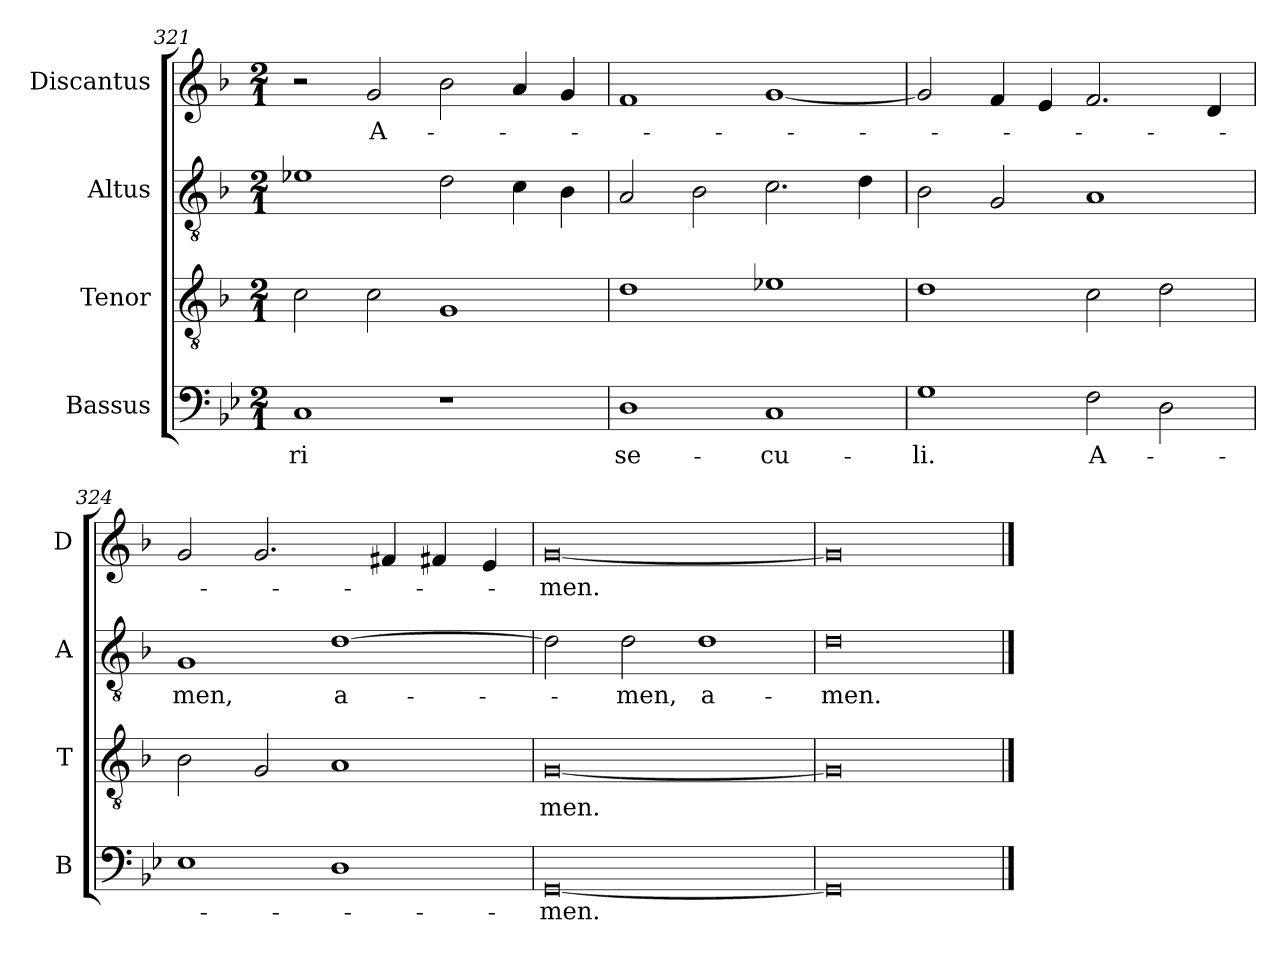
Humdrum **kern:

**kern	**text	**kern	**text	**kern	**text	**kern	**text
*part4	*part4	*part3	*part3	*part2	*part2	*part1	*part1
*staff4	*staff4	*staff3	*staff3	*staff2	*staff2	*staff1	*staff1
*I"Bassus	*	*I"Tenor	*	*I"Altus	*	*I"Discantus	*
*I'B	*	*I'T	*	*I'A	*	*I'D	*
*clefF4	*	*clefGv2	*	*clefGv2	*	*clefG2	*
*k[b-e-]	*	*k[b-]	*	*k[b-]	*	*k[b-]	*
*M2/1	*	*M2/1	*	*M2/1	*	*M2/1	*
=321	=321	=321	=321	=321	=321	=321	=321
1C	-ri	2c	.	1e-X	.	2r	.
.	.	2c	.	.	.	2g	A-
1r	.	1G	.	2d	.	2b-	.
.	.	.	.	4c	.	4a	.
.	.	.	.	4B-	.	4g	.
=322	=322	=322	=322	=322	=322	=322	=322
1D	se-	1d	.	2A	.	1f	.
.	.	.	.	2B-	.	.	.
1C	-cu-	1e-X	.	2.c	.	[1g	.
.	.	.	.	4d	.	.	.
=323	=323	=323	=323	=323	=323	=323	=323
1G	-li.	1d	.	2B-	.	2g]	.
.	.	.	.	2G	.	4f	.
.	.	.	.	.	.	4e	.
2F	A-	2c	.	1A	.	2.f	.
2D	.	2d	.	.	.	.	.
.	.	.	.	.	.	4d	.
=324	=324	=324	=324	=324	=324	=324	=324
1E-	.	2B-	.	1G	-men,	2g	.
.	.	2G	.	.	.	2.g	.
1D	.	1A	.	[1d	a-	.	.
.	.	.	.	.	.	4f#X	.
.	.	.	.	.	.	4f#X	.
.	.	.	.	.	.	4e	.
=325	=325	=325	=325	=325	=325	=325	=325
[0GG	-men.	[0G	-men.	2d]	.	[0g	-men.
.	.	.	.	2d	-men,	.	.
.	.	.	.	1d	a-	.	.
=326	=326	=326	=326	=326	=326	=326	=326
0GG]	.	0G]	.	0d	-men.	0g]	.
==	==	==	==	==	==	==	==
*-	*-	*-	*-	*-	*-	*-	*-
